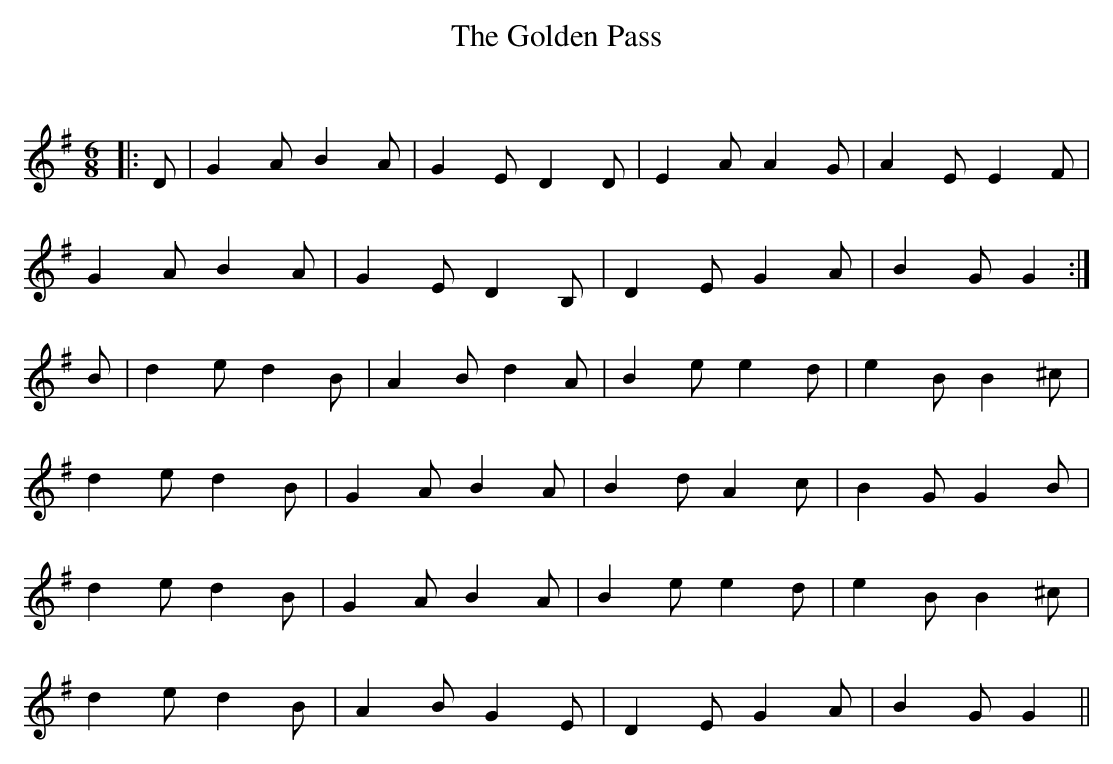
X:1
T: The Golden Pass
C:
Q:180
K:G
M:6/8
L:1/16
|:D2|G4A2 B4A2|G4E2 D4D2|E4A2 A4G2|A4E2 E4F2|
G4A2 B4A2|G4E2 D4B,2|D4E2 G4A2|B4G2 G4:|
B2|d4e2 d4B2|A4B2 d4A2|B4e2 e4d2|e4B2 B4^c2|
d4e2 d4B2|G4A2 B4A2|B4d2 A4c2|B4G2 G4B2|
d4e2 d4B2|G4A2 B4A2|B4e2 e4d2|e4B2 B4^c2|
d4e2 d4B2|A4B2 G4E2|D4E2 G4A2|B4G2 G4||
